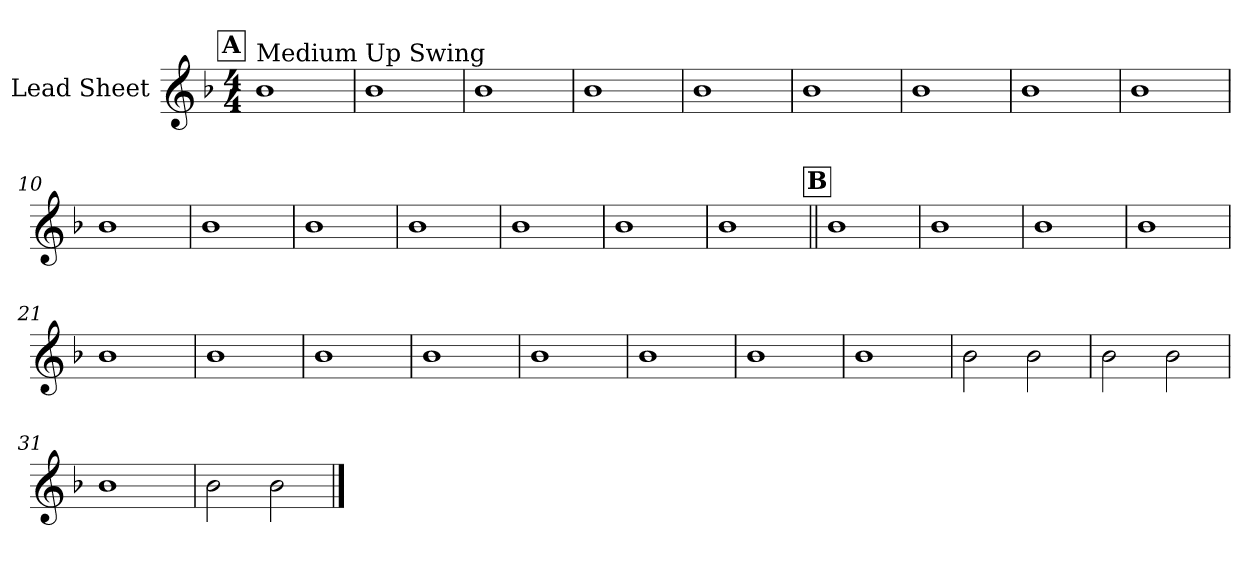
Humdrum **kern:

**kern
*part1
*staff1
*I"Lead Sheet
*clefG2
*k[b-]
*F:
*M4/4
!!LO:REH:place=s1:a:fs=14:t=A
=1
!LO:TX:a:t=Medium Up Swing
1b-
=2
1b-
=3
1b-
=4
1b-
!!LO:LB:g=z
=5
1b-
=6
1b-
=7
1b-
=8
1b-
!!LO:LB:g=z
=9
1b-
=10
1b-
=11
1b-
=12
1b-
!!LO:LB:g=z
=13
1b-
=14
1b-
=15
1b-
=16
1b-
!!LO:LB:g=z
!!LO:REH:place=s1:a:fs=14:t=B
=17||
1b-
=18
1b-
=19
1b-
=20
1b-
!!LO:LB:g=z
=21
1b-
=22
1b-
=23
1b-
=24
1b-
!!LO:LB:g=z
=25
1b-
=26
1b-
=27
1b-
=28
1b-
!!LO:LB:g=z
=29
2b-\
2b-\
=30
2b-\
2b-\
=31
1b-
=32
2b-\
2b-\
==
*-
